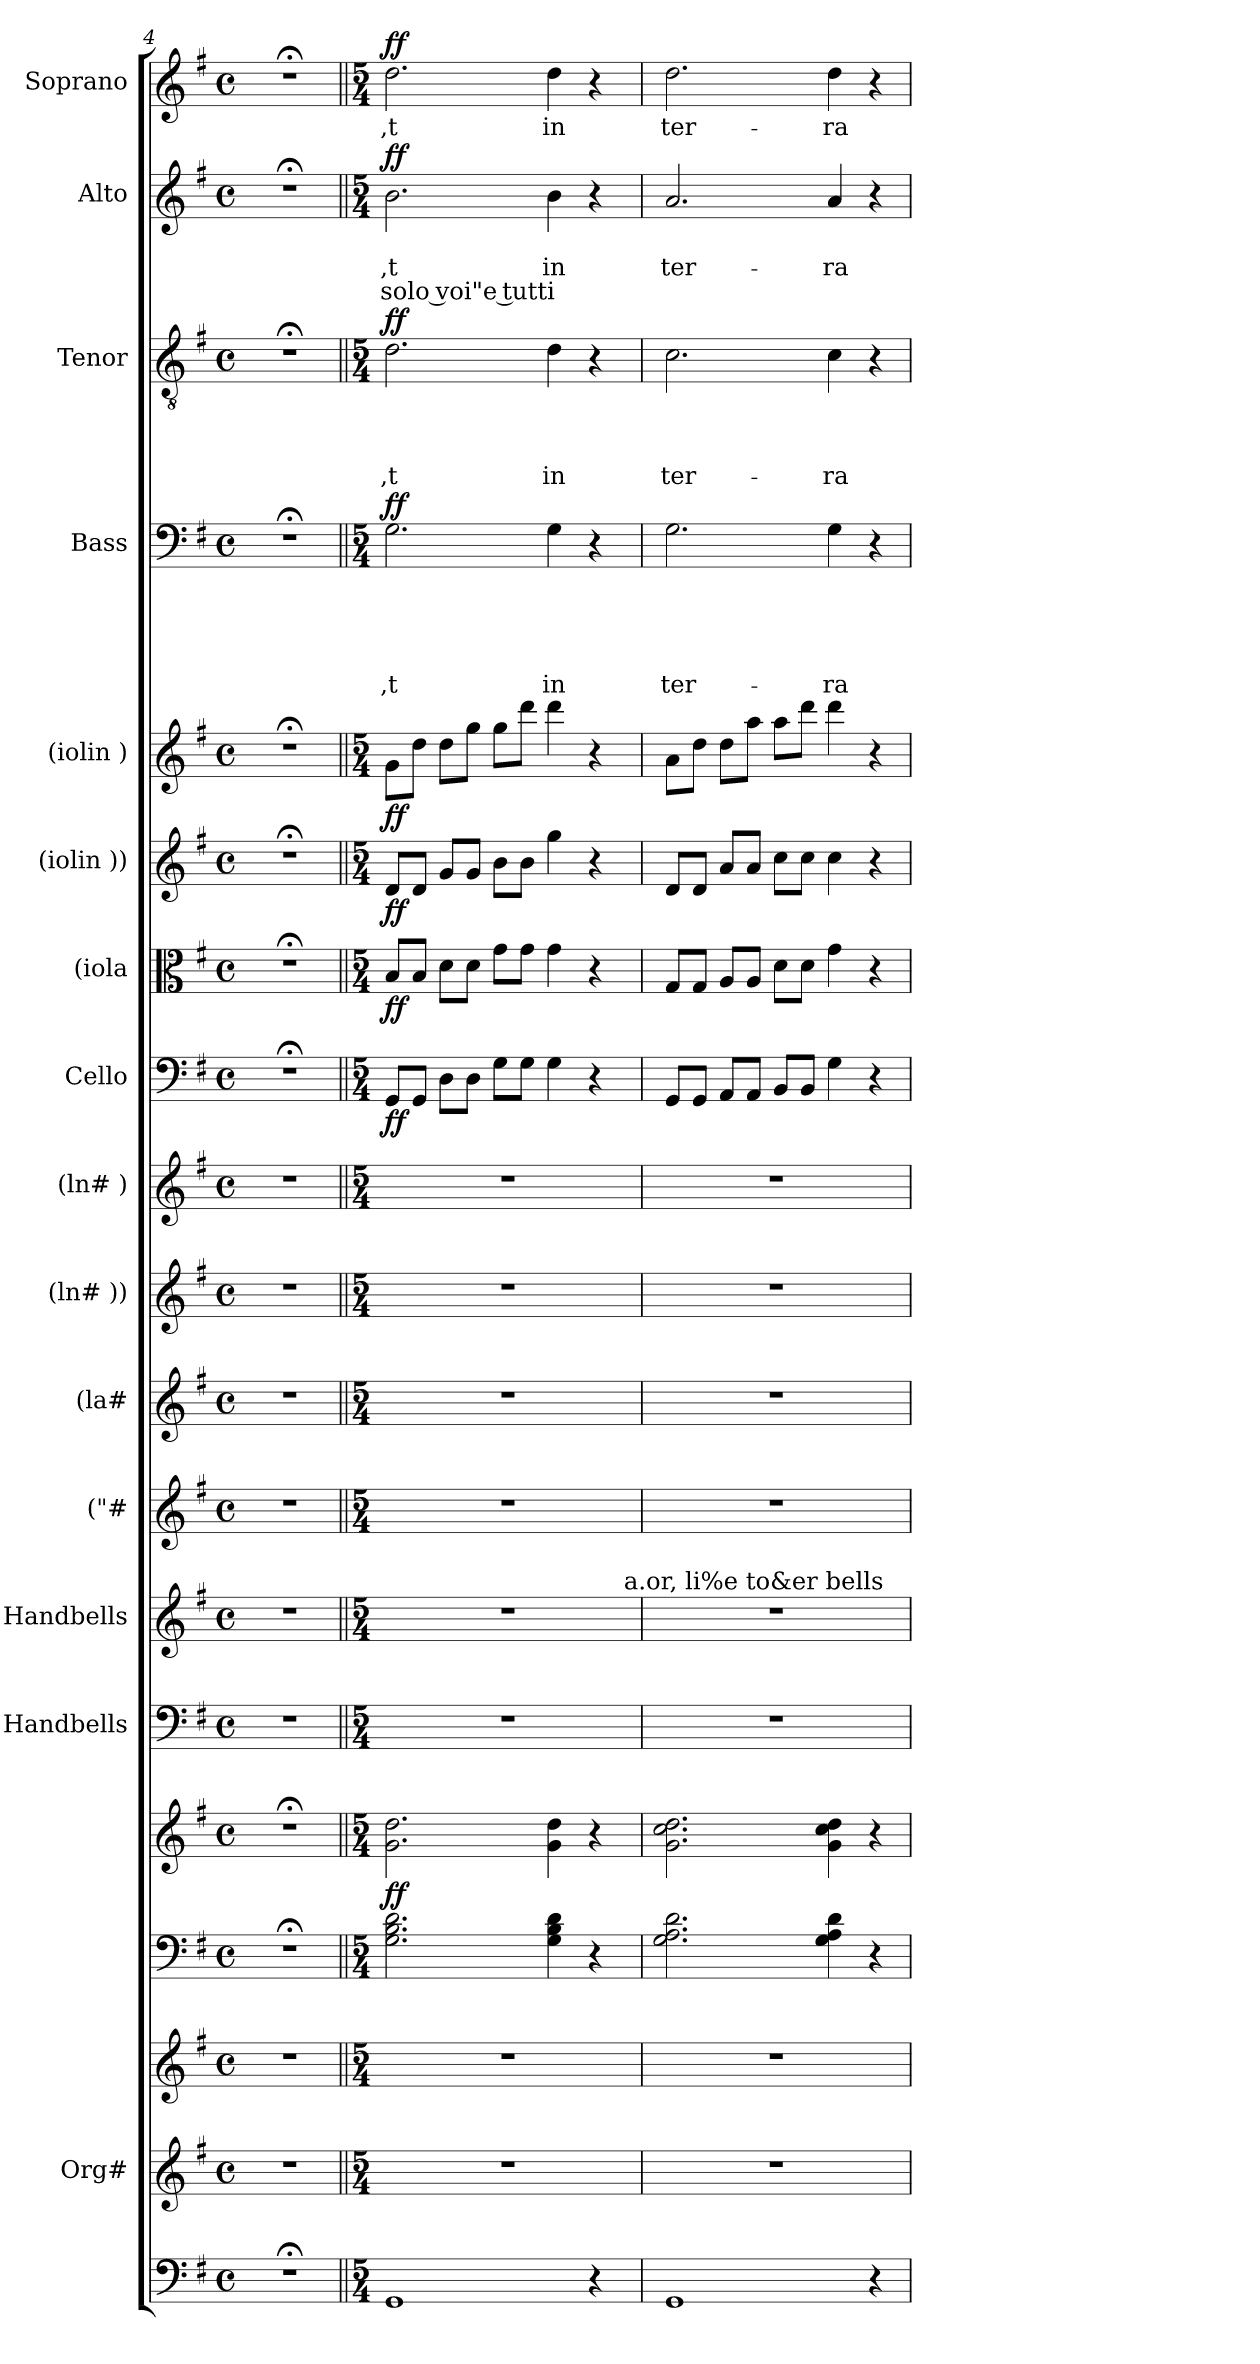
**kern	**kern	**kern	**kern	**dynam	**kern	**kern	**kern	**kern	**kern	**kern	**kern	**kern	**dynam	**kern	**dynam	**kern	**dynam	**kern	**dynam	**kern	**text	**text	**text	**text	**text	**dynam	**kern	**text	**text	**text	**text	**dynam	**kern	**text	**text	**text	**dynam	**kern	**text	**dynam
*part18	*part17	*part17	*part16	*part16	*part15	*part14	*part13	*part12	*part11	*part10	*part9	*part8	*part8	*part7	*part7	*part6	*part6	*part5	*part5	*part4	*part4	*part4	*part4	*part4	*part4	*part4	*part3	*part3	*part3	*part3	*part3	*part3	*part2	*part2	*part2	*part2	*part2	*part1	*part1	*part1
*staff19	*staff18	*staff17	*staff16	*staff16	*staff15	*staff14	*staff13	*staff12	*staff11	*staff10	*staff9	*staff8	*staff8	*staff7	*staff7	*staff6	*staff6	*staff5	*staff5	*staff4	*staff4	*staff4	*staff4	*staff4	*staff4	*staff4	*staff3	*staff3	*staff3	*staff3	*staff3	*staff3	*staff2	*staff2	*staff2	*staff2	*staff2	*staff1	*staff1	*staff1
*	*I"Org#	*	*	*	*	*I"Handbells	*I"Handbells	*I"("#	*I"(la#	*I"(ln# ))	*I"(ln# )	*I"Cello	*	*I"(iola	*	*I"(iolin ))	*	*I"(iolin )	*	*I"Bass	*	*	*	*	*	*	*I"Tenor	*	*	*	*	*	*I"Alto	*	*	*	*	*I"Soprano	*	*
*	*	*	*	*	*	*	*	*	*I'(la#	*I'(ln# ))	*I'(ln# )	*	*	*	*	*	*	*	*	*I'B	*	*	*	*	*	*	*I'T	*	*	*	*	*	*I'A	*	*	*	*	*I'S	*	*
*clefF4	*clefG2	*clefG2	*clefF4	*	*clefG2	*clefF4	*clefG2	*clefG2	*clefG2	*clefG2	*clefG2	*clefF4	*	*clefC3	*	*clefG2	*	*clefG2	*	*clefF4	*	*	*	*	*	*	*clefGv2	*	*	*	*	*	*clefG2	*	*	*	*	*clefG2	*	*
*k[f#]	*k[f#]	*k[f#]	*k[f#]	*	*k[f#]	*k[f#]	*k[f#]	*k[f#]	*k[f#]	*k[f#]	*k[f#]	*k[f#]	*	*k[f#]	*	*k[f#]	*	*k[f#]	*	*k[f#]	*	*	*	*	*	*	*k[f#]	*	*	*	*	*	*k[f#]	*	*	*	*	*k[f#]	*	*
*G:	*G:	*G:	*G:	*	*G:	*G:	*G:	*G:	*G:	*G:	*G:	*G:	*	*G:	*	*G:	*	*G:	*	*G:	*	*	*	*	*	*	*G:	*	*	*	*	*	*G:	*	*	*	*	*G:	*	*
*M4/4	*M4/4	*M4/4	*M4/4	*	*M4/4	*M4/4	*M4/4	*M4/4	*M4/4	*M4/4	*M4/4	*M4/4	*	*M4/4	*	*M4/4	*	*M4/4	*	*M4/4	*	*	*	*	*	*	*M4/4	*	*	*	*	*	*M4/4	*	*	*	*	*M4/4	*	*
*met(c)	*met(c)	*met(c)	*met(c)	*	*met(c)	*met(c)	*met(c)	*met(c)	*met(c)	*met(c)	*met(c)	*met(c)	*	*met(c)	*	*met(c)	*	*met(c)	*	*met(c)	*	*	*	*	*	*	*met(c)	*	*	*	*	*	*met(c)	*	*	*	*	*met(c)	*	*
=4	=4	=4	=4	=4	=4	=4	=4	=4	=4	=4	=4	=4	=4	=4	=4	=4	=4	=4	=4	=4	=4	=4	=4	=4	=4	=4	=4	=4	=4	=4	=4	=4	=4	=4	=4	=4	=4	=4	=4	=4
1r;<	1r	1r	1r;<	.	1r;<	1r	1r	1r	1r	1r	1r	1r;<	.	1r;<	.	1r;<	.	1r;<	.	1r;<	.	.	.	.	.	.	1r;<	.	.	.	.	.	1r;<	.	.	.	.	1r;<	.	.
=5||	=5||	=5||	=5||	=5||	=5||	=5||	=5||	=5||	=5||	=5||	=5||	=5||	=5||	=5||	=5||	=5||	=5||	=5||	=5||	=5||	=5||	=5||	=5||	=5||	=5||	=5||	=5||	=5||	=5||	=5||	=5||	=5||	=5||	=5||	=5||	=5||	=5||	=5||	=5||	=5||
*M5/4	*M5/4	*M5/4	*M5/4	*	*M5/4	*M5/4	*M5/4	*M5/4	*M5/4	*M5/4	*M5/4	*M5/4	*	*M5/4	*	*M5/4	*	*M5/4	*	*M5/4	*	*	*	*	*	*	*M5/4	*	*	*	*	*	*M5/4	*	*	*	*	*M5/4	*	*
!	!	!	!	!	!	!	!LO:TX:a:t=Bells peal out in G	!	!	!	!	!	!	!	!	!	!	!	!	!	!	!	!	!	!	!	!	!	!	!	!	!	!	!	!	!	!	!	!	!
!	!	!	!	!LO:DY:a	!	!	!	!	!	!	!	!	!LO:DY:b	!	!LO:DY:b	!	!LO:DY:b	!	!LO:DY:b	!	!	!	!	!	!LO:LY:b	!LO:DY:a	!	!	!	!	!LO:LY:b	!LO:DY:a	!	!	!LO:LY:b	!LO:LY:b	!LO:DY:a	!	!LO:LY:b	!LO:DY:a
*	*	*	*	*	*	*	*^	*	*	*	*	*	*	*	*	*	*	*	*	*	*	*	*	*	*	*	*	*	*	*	*	*	*	*	*	*	*	*	*	*
1GG	4%5r	4%5r	2.G\ 2.B\ 2.d\	ff	2.g\ 2.dd\	4%5r	4%5r	1ryy	4%5r	4%5r	4%5r	4%5r	8GG/L	ff	8B/L	ff	8d/L	ff	8g\L	ff	2.G\	.	.	.	.	,t	ff	2.d\	.	.	.	,t	ff	2.b\	.	,t	solo voi"e tutti	ff	2.dd\	,t	ff
.	.	.	.	.	.	.	.	.	.	.	.	.	8GG/J	.	8B/J	.	8d/J	.	8dd\J	.	.	.	.	.	.	.	.	.	.	.	.	.	.	.	.	.	.	.	.	.	.
.	.	.	.	.	.	.	.	.	.	.	.	.	8D\L	.	8d\L	.	8g/L	.	8dd\L	.	.	.	.	.	.	.	.	.	.	.	.	.	.	.	.	.	.	.	.	.	.
.	.	.	.	.	.	.	.	.	.	.	.	.	8D\J	.	8d\J	.	8g/J	.	8gg\J	.	.	.	.	.	.	.	.	.	.	.	.	.	.	.	.	.	.	.	.	.	.
.	.	.	.	.	.	.	.	.	.	.	.	.	8G\L	.	8g\L	.	8b\L	.	8gg\L	.	.	.	.	.	.	.	.	.	.	.	.	.	.	.	.	.	.	.	.	.	.
.	.	.	.	.	.	.	.	.	.	.	.	.	8G\J	.	8g\J	.	8b\J	.	8ddd\J	.	.	.	.	.	.	.	.	.	.	.	.	.	.	.	.	.	.	.	.	.	.
!	!	!	!	!	!	!	!	!	!	!	!	!	!	!	!	!	!	!	!	!	!	!	!	!	!	!LO:LY:b	!	!	!	!	!	!LO:LY:b	!	!	!	!LO:LY:b	!	!	!	!LO:LY:b	!
.	.	.	4G\ 4B\ 4d\	.	4g\ 4dd\	.	.	.	.	.	.	.	4G\	.	4g\	.	4gg\	.	4ddd\	.	4G\	.	.	.	.	in	.	4d\	.	.	.	in	.	4b\	.	in	.	.	4dd\	in	.
4r	.	.	4r	.	4r	.	.	8.ryy	.	.	.	.	4r	.	4r	.	4r	.	4r	.	4r	.	.	.	.	.	.	4r	.	.	.	.	.	4r	.	.	.	.	4r	.	.
!	!	!	!	!	!	!	!	!LO:TX:a:t=a.or, li%e to&er bells	!	!	!	!	!	!	!	!	!	!	!	!	!	!	!	!	!	!	!	!	!	!	!	!	!	!	!	!	!	!	!	!	!
.	.	.	.	.	.	.	.	16ryy	.	.	.	.	.	.	.	.	.	.	.	.	.	.	.	.	.	.	.	.	.	.	.	.	.	.	.	.	.	.	.	.	.
=6	=6	=6	=6	=6	=6	=6	=6	=6	=6	=6	=6	=6	=6	=6	=6	=6	=6	=6	=6	=6	=6	=6	=6	=6	=6	=6	=6	=6	=6	=6	=6	=6	=6	=6	=6	=6	=6	=6	=6	=6	=6
!	!	!	!	!	!	!	!	!	!	!	!	!	!	!	!	!	!	!	!	!	!	!	!	!	!	!LO:LY:b	!	!	!	!	!	!LO:LY:b	!	!	!	!LO:LY:b	!	!	!	!LO:LY:b	!
*	*	*	*	*	*	*	*v	*v	*	*	*	*	*	*	*	*	*	*	*	*	*	*	*	*	*	*	*	*	*	*	*	*	*	*	*	*	*	*	*	*	*
1GG	4%5r	4%5r	2.G\ 2.A\ 2.d\	.	2.g\ 2.cc\ 2.dd\	4%5r	4%5r	4%5r	4%5r	4%5r	4%5r	8GG/L	.	8G/L	.	8d/L	.	8a\L	.	2.G\	.	.	.	.	ter-	.	2.c\	.	.	.	ter-	.	2.a/	.	ter-	.	.	2.dd\	ter-	.
.	.	.	.	.	.	.	.	.	.	.	.	8GG/J	.	8G/J	.	8d/J	.	8dd\J	.	.	.	.	.	.	.	.	.	.	.	.	.	.	.	.	.	.	.	.	.	.
.	.	.	.	.	.	.	.	.	.	.	.	8AA/L	.	8A/L	.	8a/L	.	8dd\L	.	.	.	.	.	.	.	.	.	.	.	.	.	.	.	.	.	.	.	.	.	.
.	.	.	.	.	.	.	.	.	.	.	.	8AA/J	.	8A/J	.	8a/J	.	8aa\J	.	.	.	.	.	.	.	.	.	.	.	.	.	.	.	.	.	.	.	.	.	.
.	.	.	.	.	.	.	.	.	.	.	.	8BB/L	.	8d\L	.	8cc\L	.	8aa\L	.	.	.	.	.	.	.	.	.	.	.	.	.	.	.	.	.	.	.	.	.	.
.	.	.	.	.	.	.	.	.	.	.	.	8BB/J	.	8d\J	.	8cc\J	.	8ddd\J	.	.	.	.	.	.	.	.	.	.	.	.	.	.	.	.	.	.	.	.	.	.
!	!	!	!	!	!	!	!	!	!	!	!	!	!	!	!	!	!	!	!	!	!	!	!	!	!LO:LY:b	!	!	!	!	!	!LO:LY:b	!	!	!	!LO:LY:b	!	!	!	!LO:LY:b	!
.	.	.	4G\ 4A\ 4d\	.	4g\ 4cc\ 4dd\	.	.	.	.	.	.	4G\	.	4g\	.	4cc\	.	4ddd\	.	4G\	.	.	.	.	-ra	.	4c\	.	.	.	-ra	.	4a/	.	-ra	.	.	4dd\	-ra	.
4r	.	.	4r	.	4r	.	.	.	.	.	.	4r	.	4r	.	4r	.	4r	.	4r	.	.	.	.	.	.	4r	.	.	.	.	.	4r	.	.	.	.	4r	.	.
=	=	=	=	=	=	=	=	=	=	=	=	=	=	=	=	=	=	=	=	=	=	=	=	=	=	=	=	=	=	=	=	=	=	=	=	=	=	=	=	=
*-	*-	*-	*-	*-	*-	*-	*-	*-	*-	*-	*-	*-	*-	*-	*-	*-	*-	*-	*-	*-	*-	*-	*-	*-	*-	*-	*-	*-	*-	*-	*-	*-	*-	*-	*-	*-	*-	*-	*-	*-
